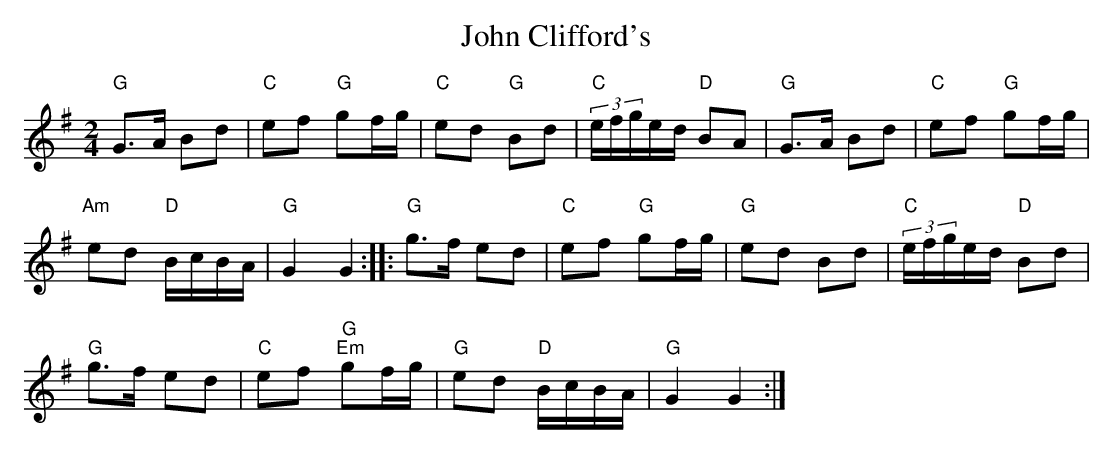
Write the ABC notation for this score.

X:1
T:John Clifford's
M:2/4
L:1/8
K:G
"G"G>A Bd | "C"ef "G"gf/g/ | "C"ed "G"Bd | [L:1/16](3"C"efg[L:1/8]e/d/ "D"BA |\
 "G"G>A Bd | "C"ef "G"gf/g/ |
 "Am"ed "D"B/c/B/A/ | "G"G2 G2 ::\
"G"g>f ed | "C"ef "G"gf/g/ | "G"ed Bd | [L:1/16](3"C"efg[L:1/8]e/d/ "D"Bd |
  "G"g>f ed | "C"ef "G;Em"gf/g/ | "G"ed "D"B/c/B/A/ | "G"G2 G2 :|
